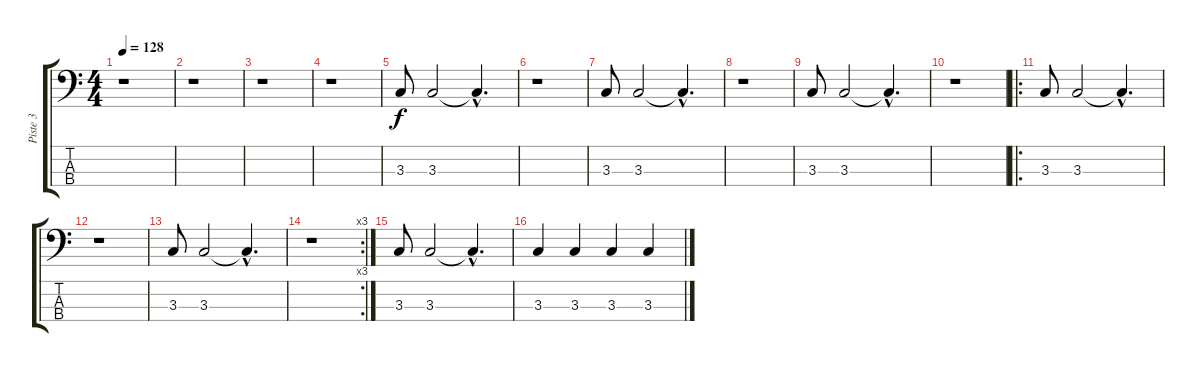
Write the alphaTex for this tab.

\track ("Piste 3" "Piste 3") {instrument electricbassfinger}
\staff {score tabs}
\tuning (G2 D2 A1 E1) {hide}
\ts (4 4)
\tempo 128
\clef f4
\ks c
r.1{dy f instrument electricbassfinger} |
r.1 |
r.1 |
r.1 |
3.3.8 3.3.2 3.3{hac t}.4{d} |
r.1 |
3.3.8 3.3.2 3.3{hac t}.4{d} |
r.1 |
3.3.8 3.3.2 3.3{hac t}.4{d} |
r.1 |
\ro
3.3.8 3.3.2 3.3{hac t}.4{d} |
r.1 |
3.3.8 3.3.2 3.3{hac t}.4{d} |
\rc 3
r.1 |
3.3.8 3.3.2 3.3{hac t}.4{d} |
3.3.4 3.3.4 3.3.4 3.3.4
